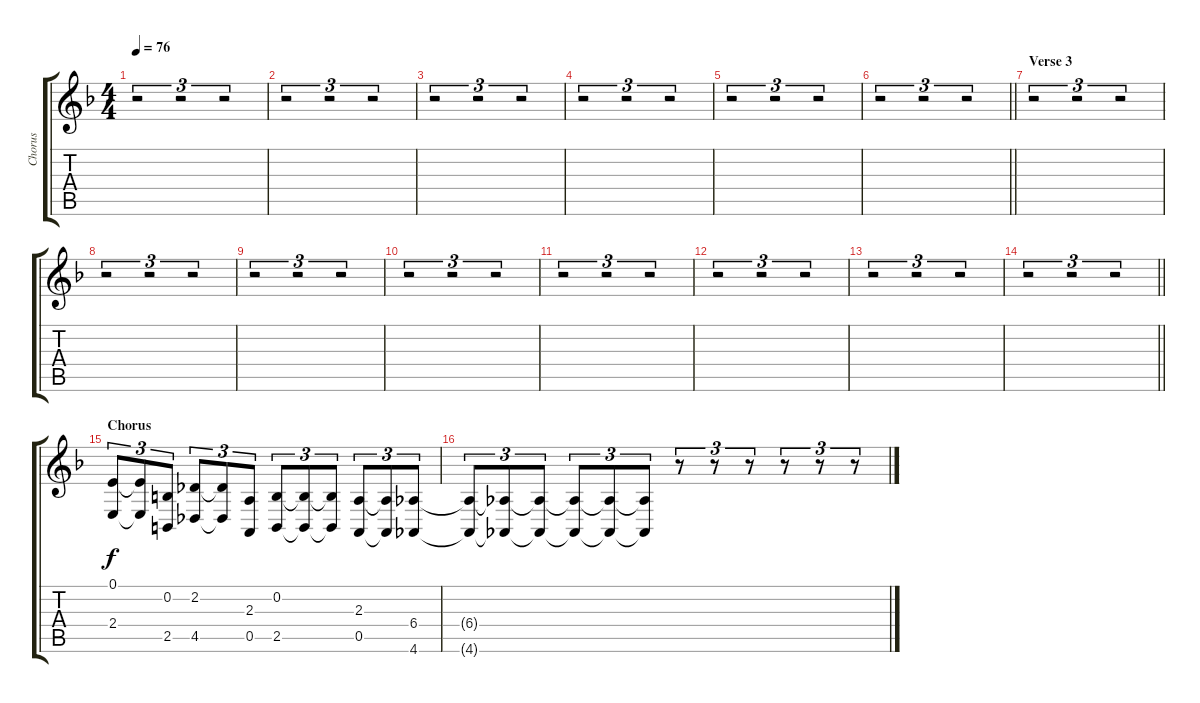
\track ("Chorus" "Chorus") {instrument choiraahs}
\staff {score tabs}
\tuning (E4 B3 G3 D3 A2 E2) {hide}
\ts (4 4)
\tempo 76
\clef g2
\ks f
r.2{tu (3 2) dy f} r.2{tu (3 2)} r.2{tu (3 2)} |
r.2{tu (3 2)} r.2{tu (3 2)} r.2{tu (3 2)} |
r.2{tu (3 2)} r.2{tu (3 2)} r.2{tu (3 2)} |
r.2{tu (3 2)} r.2{tu (3 2)} r.2{tu (3 2)} |
r.2{tu (3 2)} r.2{tu (3 2)} r.2{tu (3 2)} |
\barLineRight lightlight
r.2{tu (3 2)} r.2{tu (3 2)} r.2{tu (3 2)} |
\section ("" "Verse 3")
r.2{tu (3 2)} r.2{tu (3 2)} r.2{tu (3 2)} |
r.2{tu (3 2)} r.2{tu (3 2)} r.2{tu (3 2)} |
r.2{tu (3 2)} r.2{tu (3 2)} r.2{tu (3 2)} |
r.2{tu (3 2)} r.2{tu (3 2)} r.2{tu (3 2)} |
r.2{tu (3 2)} r.2{tu (3 2)} r.2{tu (3 2)} |
r.2{tu (3 2)} r.2{tu (3 2)} r.2{tu (3 2)} |
r.2{tu (3 2)} r.2{tu (3 2)} r.2{tu (3 2)} |
\barLineRight lightlight
r.2{tu (3 2)} r.2{tu (3 2)} r.2{tu (3 2)} |
\section ("" "Chorus")
(0.1 2.4).8{tu (3 2)} (0.1{t} 2.4{t}).8{tu (3 2)} (0.2 2.5).8{tu (3 2)} (2.2 4.5).8{tu (3 2)} (2.2{t} 4.5{t}).8{tu (3 2)} (2.3 0.5).8{tu (3 2)} (0.2 2.5).8{tu (3 2)} (0.2{t} 2.5{t}).8{tu (3 2)} (0.2{t} 2.5{t}).8{tu (3 2)} (2.3 0.5).8{tu (3 2)} (2.3{t} 0.5{t}).8{tu (3 2)} (6.4 4.6).8{tu (3 2)} |
(6.4{t} 4.6{t}).8{tu (3 2)} (6.4{t} 4.6{t}).8{tu (3 2)} (6.4{t} 4.6{t}).8{tu (3 2)} (6.4{t} 4.6{t}).8{tu (3 2)} (6.4{t} 4.6{t}).8{tu (3 2)} (6.4{t} 4.6{t}).8{tu (3 2)} r.8{tu (3 2)} r.8{tu (3 2)} r.8{tu (3 2)} r.8{tu (3 2)} r.8{tu (3 2)} r.8{tu (3 2)}
